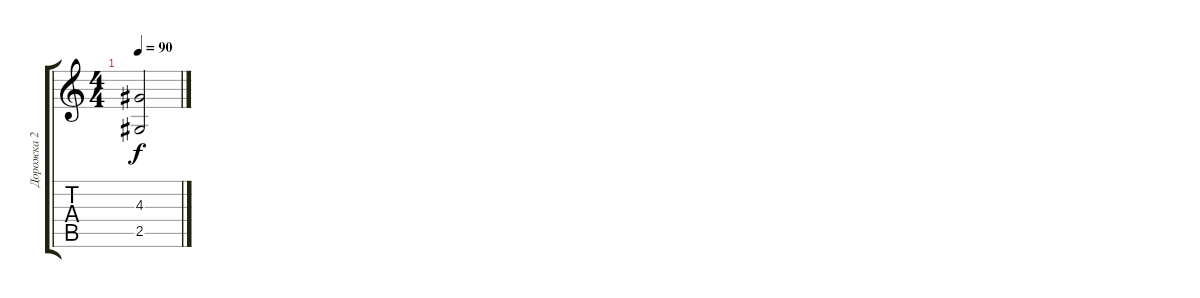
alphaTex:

\track ("Дорожка 2" "Дорожка 2") {instrument distortionguitar}
\staff {score tabs}
\tuning (Db4 Ab3 E3 B2 Gb2 Db2) {hide}
\ts (4 4)
\tempo 90
\clef g2
\ks c
(4.3{t} 2.5{t}).2{dy f}
